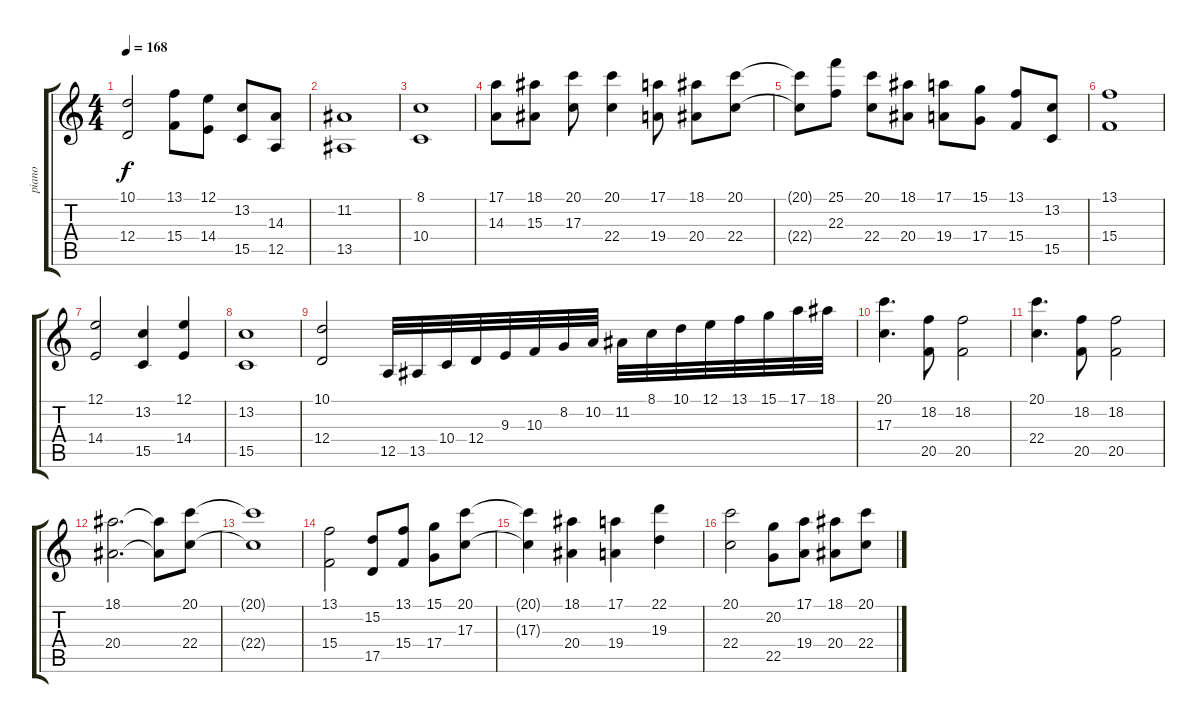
\track ("piano" "piano") {instrument electricgrandpiano}
\staff {score tabs}
\tuning (E4 B3 G3 D3 A2 E2) {hide}
\ts (4 4)
\tempo 168
\clef g2
\ks c
(10.1 12.4).2{dy f} (13.1 15.4).8 (12.1 14.4).8 (13.2 15.5).8 (14.3 12.5).8 |
(11.2 13.5).1 |
(8.1 10.4).1 |
(17.1 14.3).8 (18.1 15.3).8 (20.1 17.3).8 (20.1 22.4).4 (17.1 19.4).8 (18.1 20.4).8 (20.1 22.4).8 |
(20.1{t} 22.4{t}).8 (25.1 22.3).8 (20.1 22.4).8 (18.1 20.4).8 (17.1 19.4).8 (15.1 17.4).8 (13.1 15.4).8 (13.2 15.5).8 |
(13.1 15.4).1 |
(12.1 14.4).2 (13.2 15.5).4 (12.1 14.4).4 |
(13.2 15.5).1 |
(10.1 12.4).2 12.5.32 13.5.32 10.4.32 12.4.32 9.3.32 10.3.32 8.2.32 10.2.32 11.2.32 8.1.32 10.1.32 12.1.32 13.1.32 15.1.32 17.1.32 18.1.32 |
(20.1 17.3).4{d} (18.2 20.5).8 (18.2 20.5).2 |
(20.1 22.4).4{d} (18.2 20.5).8 (18.2 20.5).2 |
(18.1 20.4).2{d} (18.1{t} 20.4{t}).8 (20.1 22.4).8 |
(20.1{t} 22.4{t}).1 |
(13.1 15.4).2 (15.2 17.5).8 (13.1 15.4).8 (15.1 17.4).8 (20.1 17.3).8 |
(20.1{t} 17.3{t}).4 (18.1 20.4).4 (17.1 19.4).4 (22.1 19.3).4 |
(20.1 22.4).2 (20.2 22.5).8 (17.1 19.4).8 (18.1 20.4).8 (20.1 22.4).8
